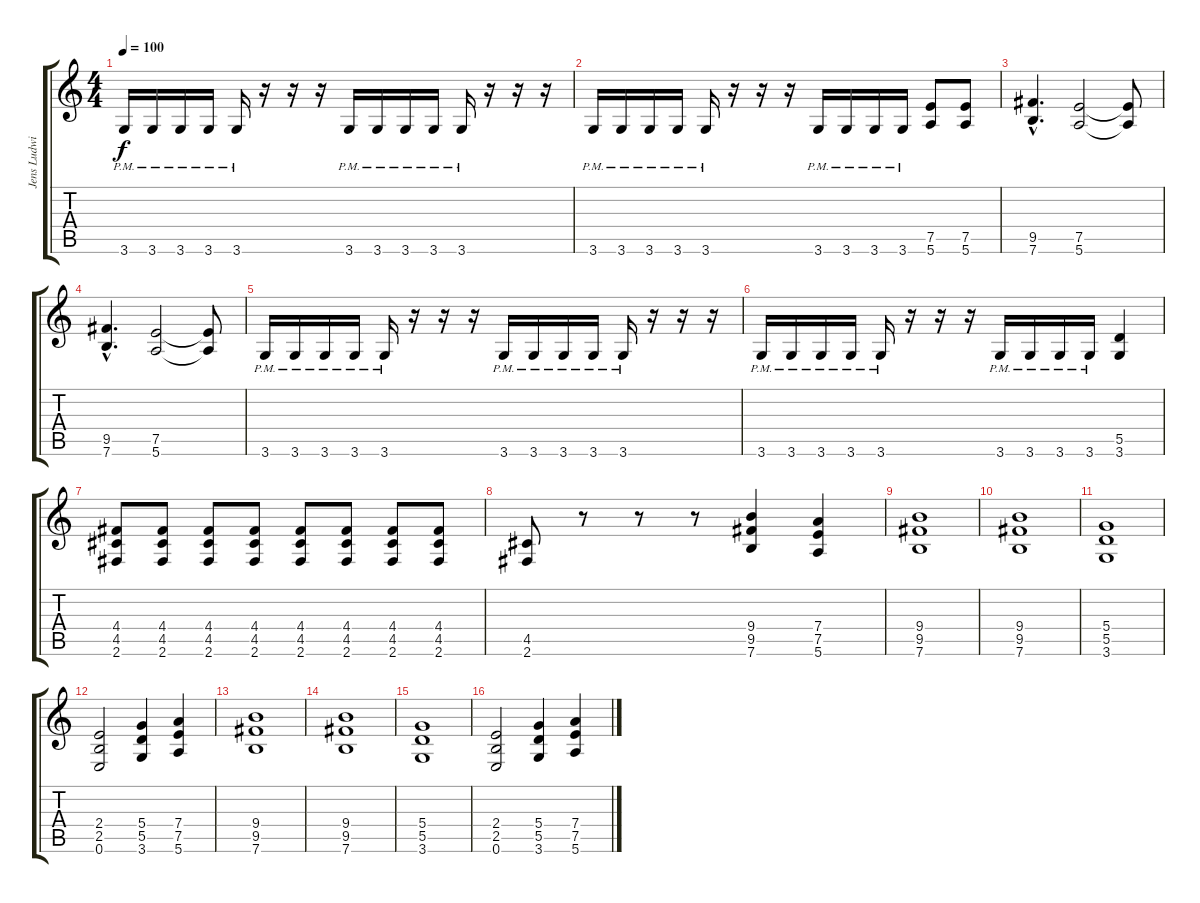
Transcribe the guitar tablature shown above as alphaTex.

\track ("Jens Ludwig" "Jens Ludwi") {instrument overdrivenguitar}
\staff {score tabs}
\tuning (E4 B3 G3 D3 A2 E2) {hide}
\ts (4 4)
\tempo 100
\clef g2
\ks c
3.6{pm}.16{dy f} 3.6{pm}.16 3.6{pm}.16 3.6{pm}.16 3.6{pm}.16 r.16 r.16 r.16 3.6{pm}.16 3.6{pm}.16 3.6{pm}.16 3.6{pm}.16 3.6{pm}.16 r.16 r.16 r.16 |
3.6{pm}.16 3.6{pm}.16 3.6{pm}.16 3.6{pm}.16 3.6{pm}.16 r.16 r.16 r.16 3.6{pm}.16 3.6{pm}.16 3.6{pm}.16 3.6{pm}.16 (7.5 5.6).8 (7.5 5.6).8 |
(9.5{hac} 7.6{hac}).4{d} (7.5 5.6).2 (7.5{t} 5.6{t}).8 |
(9.5{hac} 7.6{hac}).4{d} (7.5 5.6).2 (7.5{t} 5.6{t}).8 |
3.6{pm}.16 3.6{pm}.16 3.6{pm}.16 3.6{pm}.16 3.6{pm}.16 r.16 r.16 r.16 3.6{pm}.16 3.6{pm}.16 3.6{pm}.16 3.6{pm}.16 3.6{pm}.16 r.16 r.16 r.16 |
3.6{pm}.16 3.6{pm}.16 3.6{pm}.16 3.6{pm}.16 3.6{pm}.16 r.16 r.16 r.16 3.6{pm}.16 3.6{pm}.16 3.6{pm}.16 3.6{pm}.16 (5.5 3.6).4 |
(4.4 4.5 2.6).8 (4.4 4.5 2.6).8 (4.4 4.5 2.6).8 (4.4 4.5 2.6).8 (4.4 4.5 2.6).8 (4.4 4.5 2.6).8 (4.4 4.5 2.6).8 (4.4 4.5 2.6).8 |
(4.5 2.6).8 r.8 r.8 r.8 (9.4 9.5 7.6).4 (7.4 7.5 5.6).4 |
(9.4 9.5 7.6).1 |
(9.4 9.5 7.6).1 |
(5.4 5.5 3.6).1 |
(2.4 2.5 0.6).2 (5.4 5.5 3.6).4 (7.4 7.5 5.6).4 |
(9.4 9.5 7.6).1 |
(9.4 9.5 7.6).1 |
(5.4 5.5 3.6).1 |
(2.4 2.5 0.6).2 (5.4 5.5 3.6).4 (7.4 7.5 5.6).4
